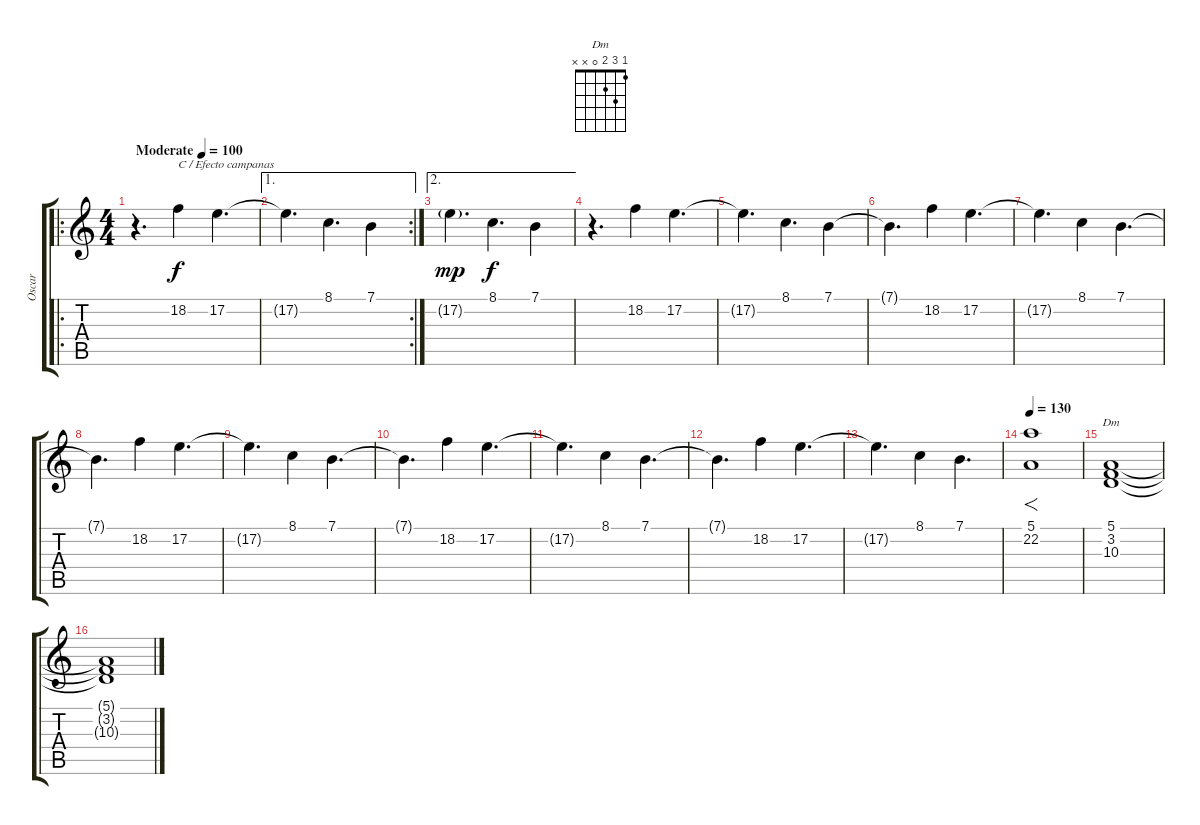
\track ("Oscar" "Oscar") {instrument musicbox}
\staff {score tabs}
\tuning (E4 B3 G3 D3 A2 E2) {hide}
\chord ("Dm" 1 3 2 0 x x)
\ro
\ts (4 4)
\tempo (100 "Moderate")
\clef g2
\ks c
r.4{d dy f instrument musicbox} 18.2.4{txt "C / Efecto campanas"} 17.2.4{d} |
\ae 1
\rc 2
17.2{t}.4{d} 8.1.4{d} 7.1.4 |
\ae 2
17.2{g}.4{d dy mp} 8.1.4{d dy f} 7.1.4 |
r.4{d} 18.2.4 17.2.4{d} |
17.2{t}.4{d} 8.1.4{d} 7.1.4 |
7.1{t}.4{d} 18.2.4 17.2.4{d} |
17.2{t}.4{d} 8.1.4 7.1.4{d} |
7.1{t}.4{d} 18.2.4 17.2.4{d} |
17.2{t}.4{d} 8.1.4 7.1.4{d} |
7.1{t}.4{d} 18.2.4 17.2.4{d} |
17.2{t}.4{d} 8.1.4 7.1.4{d} |
7.1{t}.4{d} 18.2.4 17.2.4{d} |
17.2{t}.4{d} 8.1.4 7.1.4{d} |
\tempo 130
(5.1 22.2).1{f volume 9 instrument churchorgan} |
(5.1 3.2 10.3).1{ch "Dm"} |
(5.1{t} 3.2{t} 10.3{t}).1
